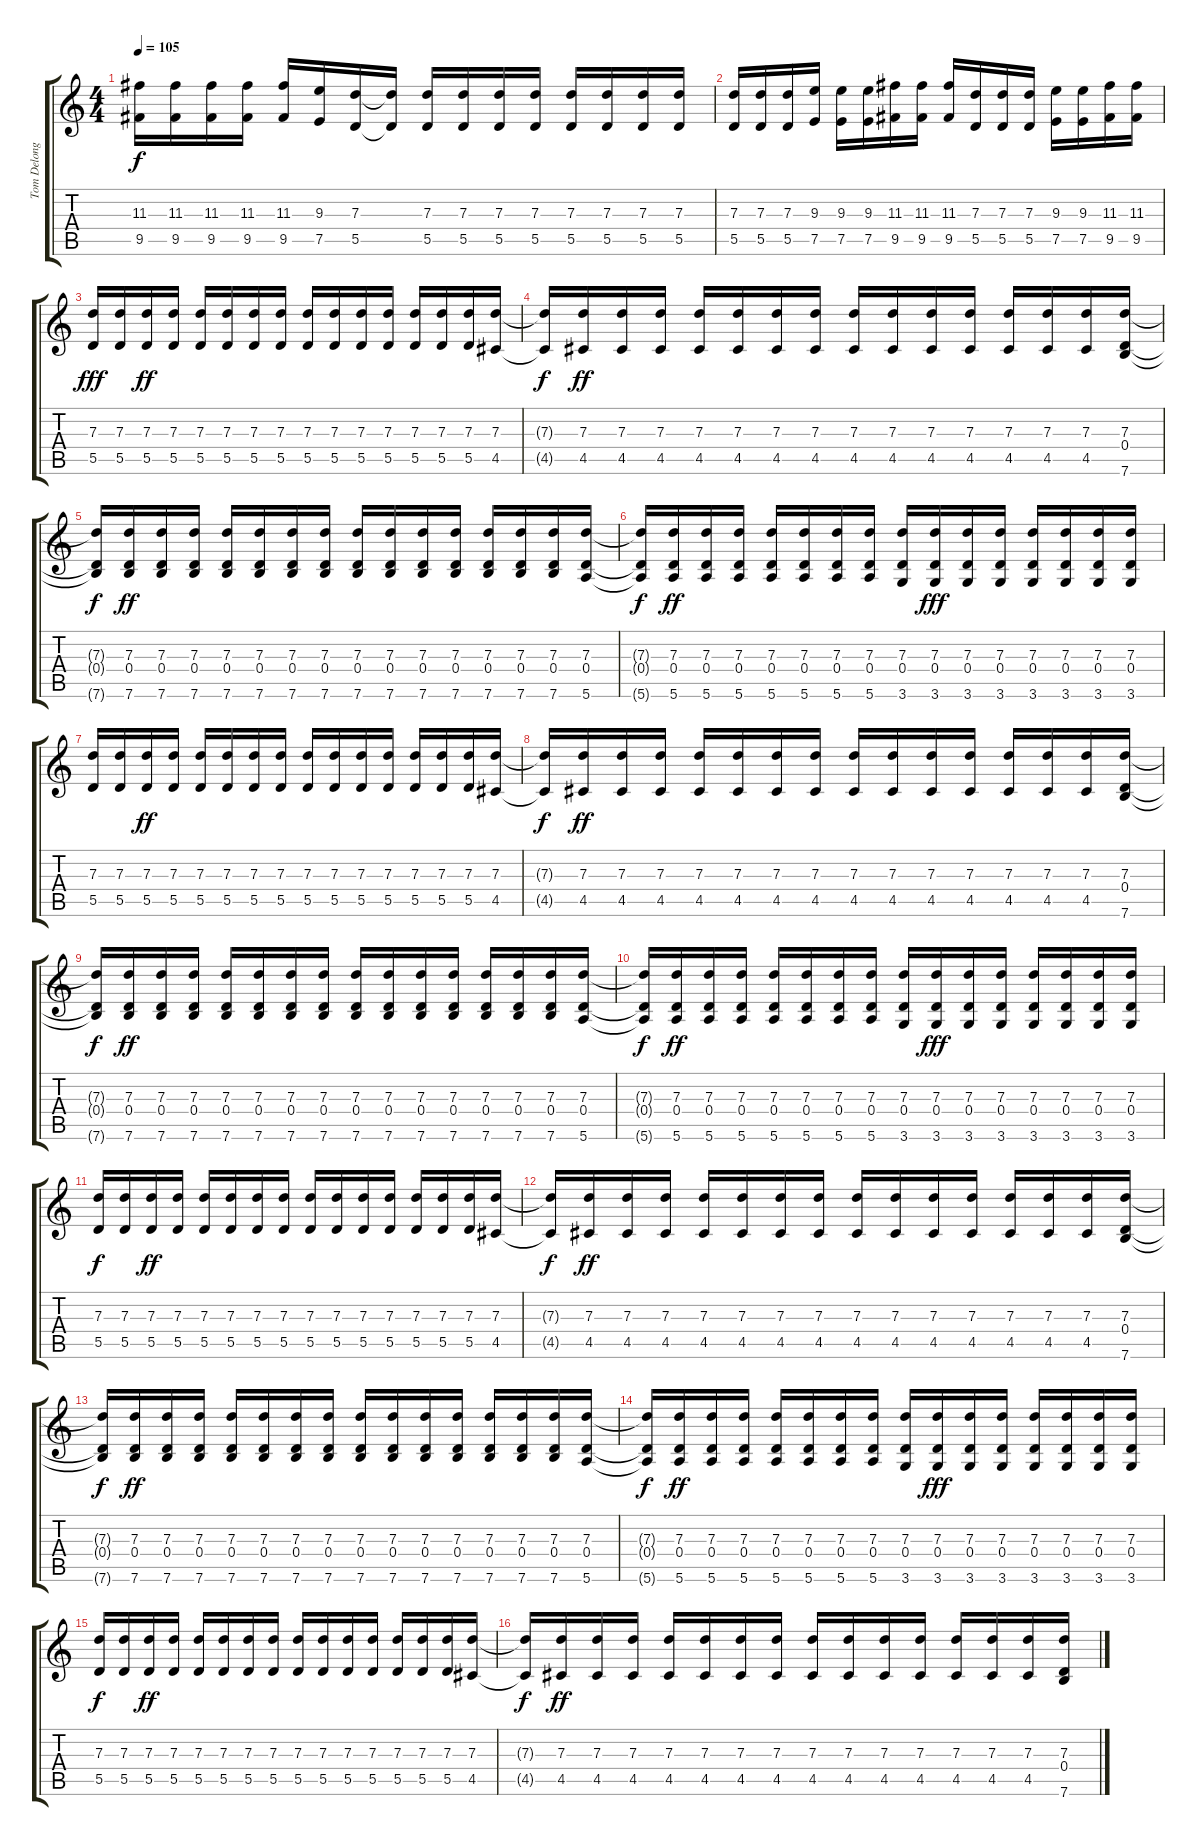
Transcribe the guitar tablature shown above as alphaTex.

\track ("Tom Delonge" "Tom Delong") {instrument electricguitarclean}
\staff {score tabs}
\tuning (E4 B3 G3 D3 A2 E2) {hide}
\ts (4 4)
\tempo 105
\clef g2
\ks c
(11.3 9.5).16{dy f volume 13 instrument electricguitarclean} (11.3 9.5).16 (11.3 9.5).16 (11.3 9.5).16 (11.3 9.5).16 (9.3 7.5).16 (7.3 5.5).16 (7.3{t} 5.5{t}).16 (7.3 5.5).16 (7.3 5.5).16 (7.3 5.5).16 (7.3 5.5).16 (7.3 5.5).16 (7.3 5.5).16 (7.3 5.5).16 (7.3 5.5).16 |
(7.3 5.5).16 (7.3 5.5).16 (7.3 5.5).16 (9.3 7.5).16 (9.3 7.5).16 (9.3 7.5).16 (11.3 9.5).16 (11.3 9.5).16 (11.3 9.5).16 (7.3 5.5).16 (7.3 5.5).16 (7.3 5.5).16 (9.3 7.5).16 (9.3 7.5).16 (11.3 9.5).16 (11.3 9.5).16 |
(7.3 5.5).16{dy fff instrument acousticguitarsteel} (7.3 5.5).16 (7.3 5.5).16{dy ff} (7.3 5.5).16 (7.3 5.5).16 (7.3 5.5).16 (7.3 5.5).16 (7.3 5.5).16 (7.3 5.5).16 (7.3 5.5).16 (7.3 5.5).16 (7.3 5.5).16 (7.3 5.5).16 (7.3 5.5).16 (7.3 5.5).16 (7.3 4.5).16 |
(7.3{t} 4.5{t}).16{dy f} (7.3 4.5).16{dy ff} (7.3 4.5).16 (7.3 4.5).16 (7.3 4.5).16 (7.3 4.5).16 (7.3 4.5).16 (7.3 4.5).16 (7.3 4.5).16 (7.3 4.5).16 (7.3 4.5).16 (7.3 4.5).16 (7.3 4.5).16 (7.3 4.5).16 (7.3 4.5).16 (7.3 0.4 7.6).16 |
(7.3{t} 0.4{t} 7.6{t}).16{dy f} (7.3 0.4 7.6).16{dy ff} (7.3 0.4 7.6).16 (7.3 0.4 7.6).16 (7.3 0.4 7.6).16 (7.3 0.4 7.6).16 (7.3 0.4 7.6).16 (7.3 0.4 7.6).16 (7.3 0.4 7.6).16 (7.3 0.4 7.6).16 (7.3 0.4 7.6).16 (7.3 0.4 7.6).16 (7.3 0.4 7.6).16 (7.3 0.4 7.6).16 (7.3 0.4 7.6).16 (7.3 0.4 5.6).16 |
(7.3{t} 0.4{t} 5.6{t}).16{dy f} (7.3 0.4 5.6).16{dy ff} (7.3 0.4 5.6).16 (7.3 0.4 5.6).16 (7.3 0.4 5.6).16 (7.3 0.4 5.6).16 (7.3 0.4 5.6).16 (7.3 0.4 5.6).16 (7.3 0.4 3.6).16 (7.3 0.4 3.6).16{dy fff} (7.3 0.4 3.6).16 (7.3 0.4 3.6).16 (7.3 0.4 3.6).16 (7.3 0.4 3.6).16 (7.3 0.4 3.6).16 (7.3 0.4 3.6).16 |
(7.3 5.5).16{instrument acousticguitarsteel} (7.3 5.5).16 (7.3 5.5).16{dy ff} (7.3 5.5).16 (7.3 5.5).16 (7.3 5.5).16 (7.3 5.5).16 (7.3 5.5).16 (7.3 5.5).16 (7.3 5.5).16 (7.3 5.5).16 (7.3 5.5).16 (7.3 5.5).16 (7.3 5.5).16 (7.3 5.5).16 (7.3 4.5).16 |
(7.3{t} 4.5{t}).16{dy f} (7.3 4.5).16{dy ff} (7.3 4.5).16 (7.3 4.5).16 (7.3 4.5).16 (7.3 4.5).16 (7.3 4.5).16 (7.3 4.5).16 (7.3 4.5).16 (7.3 4.5).16 (7.3 4.5).16 (7.3 4.5).16 (7.3 4.5).16 (7.3 4.5).16 (7.3 4.5).16 (7.3 0.4 7.6).16 |
(7.3{t} 0.4{t} 7.6{t}).16{dy f} (7.3 0.4 7.6).16{dy ff} (7.3 0.4 7.6).16 (7.3 0.4 7.6).16 (7.3 0.4 7.6).16 (7.3 0.4 7.6).16 (7.3 0.4 7.6).16 (7.3 0.4 7.6).16 (7.3 0.4 7.6).16 (7.3 0.4 7.6).16 (7.3 0.4 7.6).16 (7.3 0.4 7.6).16 (7.3 0.4 7.6).16 (7.3 0.4 7.6).16 (7.3 0.4 7.6).16 (7.3 0.4 5.6).16 |
(7.3{t} 0.4{t} 5.6{t}).16{dy f} (7.3 0.4 5.6).16{dy ff} (7.3 0.4 5.6).16 (7.3 0.4 5.6).16 (7.3 0.4 5.6).16 (7.3 0.4 5.6).16 (7.3 0.4 5.6).16 (7.3 0.4 5.6).16 (7.3 0.4 3.6).16 (7.3 0.4 3.6).16{dy fff} (7.3 0.4 3.6).16 (7.3 0.4 3.6).16 (7.3 0.4 3.6).16 (7.3 0.4 3.6).16 (7.3 0.4 3.6).16 (7.3 0.4 3.6).16 |
(7.3 5.5).16{dy f instrument acousticguitarsteel} (7.3 5.5).16 (7.3 5.5).16{dy ff} (7.3 5.5).16 (7.3 5.5).16 (7.3 5.5).16 (7.3 5.5).16 (7.3 5.5).16 (7.3 5.5).16 (7.3 5.5).16 (7.3 5.5).16 (7.3 5.5).16 (7.3 5.5).16 (7.3 5.5).16 (7.3 5.5).16 (7.3 4.5).16 |
(7.3{t} 4.5{t}).16{dy f} (7.3 4.5).16{dy ff} (7.3 4.5).16 (7.3 4.5).16 (7.3 4.5).16 (7.3 4.5).16 (7.3 4.5).16 (7.3 4.5).16 (7.3 4.5).16 (7.3 4.5).16 (7.3 4.5).16 (7.3 4.5).16 (7.3 4.5).16 (7.3 4.5).16 (7.3 4.5).16 (7.3 0.4 7.6).16 |
(7.3{t} 0.4{t} 7.6{t}).16{dy f} (7.3 0.4 7.6).16{dy ff} (7.3 0.4 7.6).16 (7.3 0.4 7.6).16 (7.3 0.4 7.6).16 (7.3 0.4 7.6).16 (7.3 0.4 7.6).16 (7.3 0.4 7.6).16 (7.3 0.4 7.6).16 (7.3 0.4 7.6).16 (7.3 0.4 7.6).16 (7.3 0.4 7.6).16 (7.3 0.4 7.6).16 (7.3 0.4 7.6).16 (7.3 0.4 7.6).16 (7.3 0.4 5.6).16 |
(7.3{t} 0.4{t} 5.6{t}).16{dy f} (7.3 0.4 5.6).16{dy ff} (7.3 0.4 5.6).16 (7.3 0.4 5.6).16 (7.3 0.4 5.6).16 (7.3 0.4 5.6).16 (7.3 0.4 5.6).16 (7.3 0.4 5.6).16 (7.3 0.4 3.6).16 (7.3 0.4 3.6).16{dy fff} (7.3 0.4 3.6).16 (7.3 0.4 3.6).16 (7.3 0.4 3.6).16 (7.3 0.4 3.6).16 (7.3 0.4 3.6).16 (7.3 0.4 3.6).16 |
(7.3 5.5).16{dy f instrument acousticguitarsteel} (7.3 5.5).16 (7.3 5.5).16{dy ff} (7.3 5.5).16 (7.3 5.5).16 (7.3 5.5).16 (7.3 5.5).16 (7.3 5.5).16 (7.3 5.5).16 (7.3 5.5).16 (7.3 5.5).16 (7.3 5.5).16 (7.3 5.5).16 (7.3 5.5).16 (7.3 5.5).16 (7.3 4.5).16 |
(7.3{t} 4.5{t}).16{dy f} (7.3 4.5).16{dy ff} (7.3 4.5).16 (7.3 4.5).16 (7.3 4.5).16 (7.3 4.5).16 (7.3 4.5).16 (7.3 4.5).16 (7.3 4.5).16 (7.3 4.5).16 (7.3 4.5).16 (7.3 4.5).16 (7.3 4.5).16 (7.3 4.5).16 (7.3 4.5).16 (7.3 0.4 7.6).16
